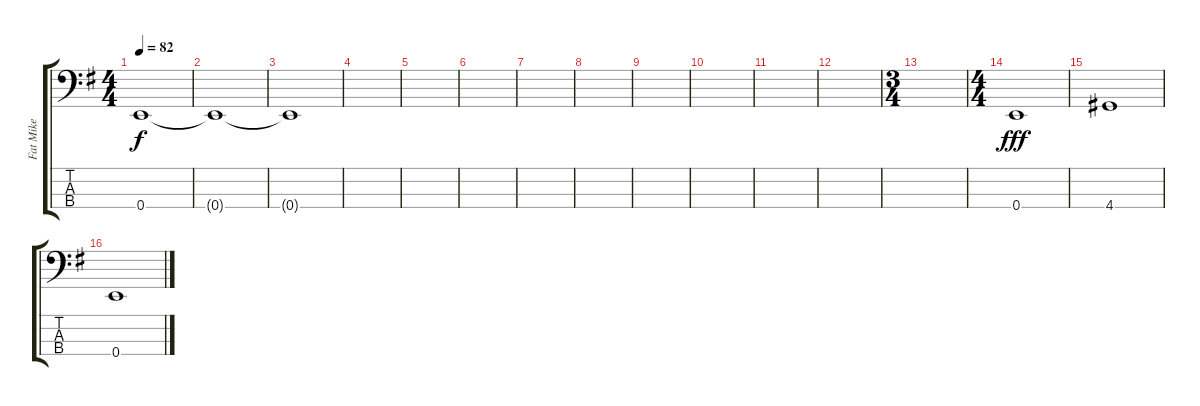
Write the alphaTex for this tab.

\track ("Fat Mike" "Fat Mike") {instrument electricbasspick}
\staff {score tabs}
\tuning (G2 D2 A1 E1) {hide}
\ts (4 4)
\tempo 82
\clef f4
\ks eminor
0.4{t}.1{dy f} |
0.4{t}.1 |
0.4{t}.1 |
|
|
|
|
|
|
|
|
|
\ts (3 4)
|
\ts (4 4)
0.4.1{dy fff} |
4.4.1 |
0.4.1
